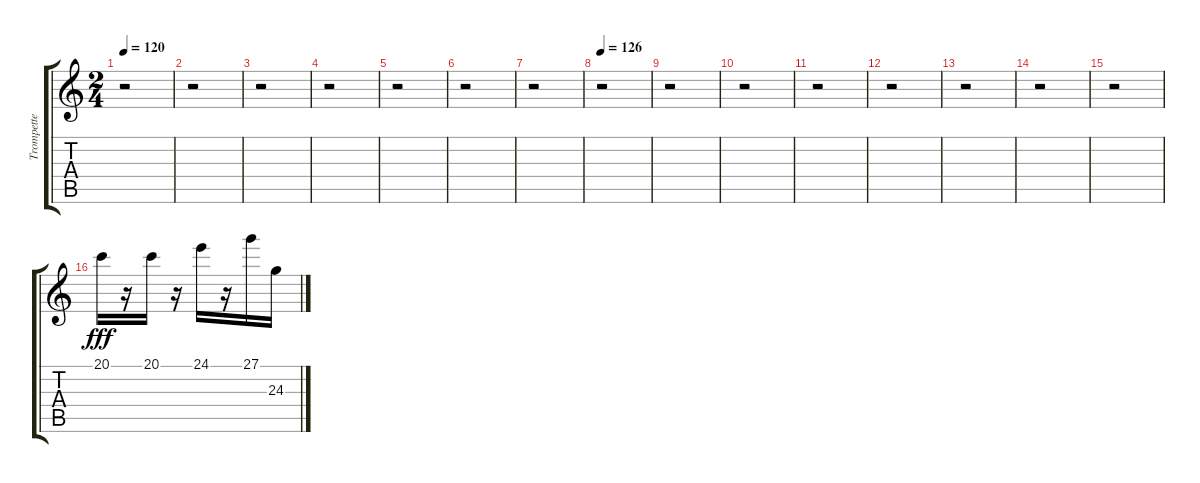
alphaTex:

\track ("Trompette Kojote" "Trompette ") {instrument trumpet}
\staff {score tabs}
\tuning (E4 B3 G3 D3 A2 E2) {hide}
\ts (2 4)
\tempo 120
\clef g2
\ks c
r.2{dy f} |
r.2 |
r.2 |
r.2 |
r.2 |
r.2 |
r.2 |
\tempo 126
r.2 |
r.2 |
r.2 |
r.2 |
r.2 |
r.2 |
r.2 |
r.2 |
20.1.16{dy fff} r.16 20.1.16 r.16 24.1.16 r.16 27.1.16 24.3.16
